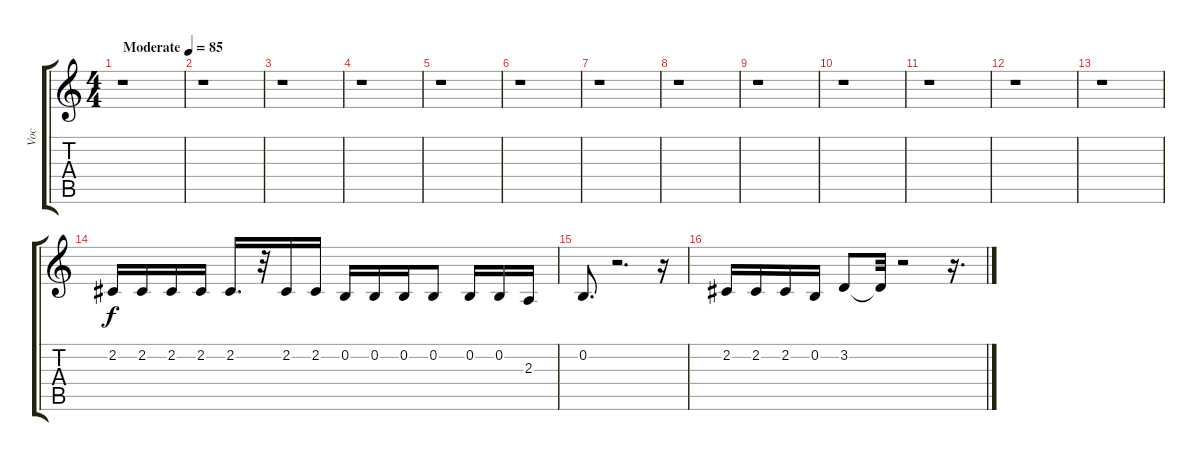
\track ("Voc" "Voc") {instrument recorder}
\staff {score tabs}
\tuning (E4 B3 G3 D3 A2 E2) {hide}
\ts (4 4)
\tempo (85 "Moderate")
\clef g2
\ks c
r.1{dy f instrument recorder} |
r.1 |
r.1 |
r.1 |
r.1 |
r.1 |
r.1 |
r.1 |
r.1 |
r.1 |
r.1 |
r.1 |
r.1 |
2.2.16 2.2.16 2.2.16 2.2.16 2.2.16{d} r.32 2.2.16 2.2.16 0.2.16 0.2.16 0.2.16 0.2.8 0.2.16 0.2.16 2.3.16 |
0.2.8{d} r.2{d} r.16 |
2.2.16 2.2.16 2.2.16 0.2.16 3.2.8 3.2{t}.32 r.2 r.16{d}
